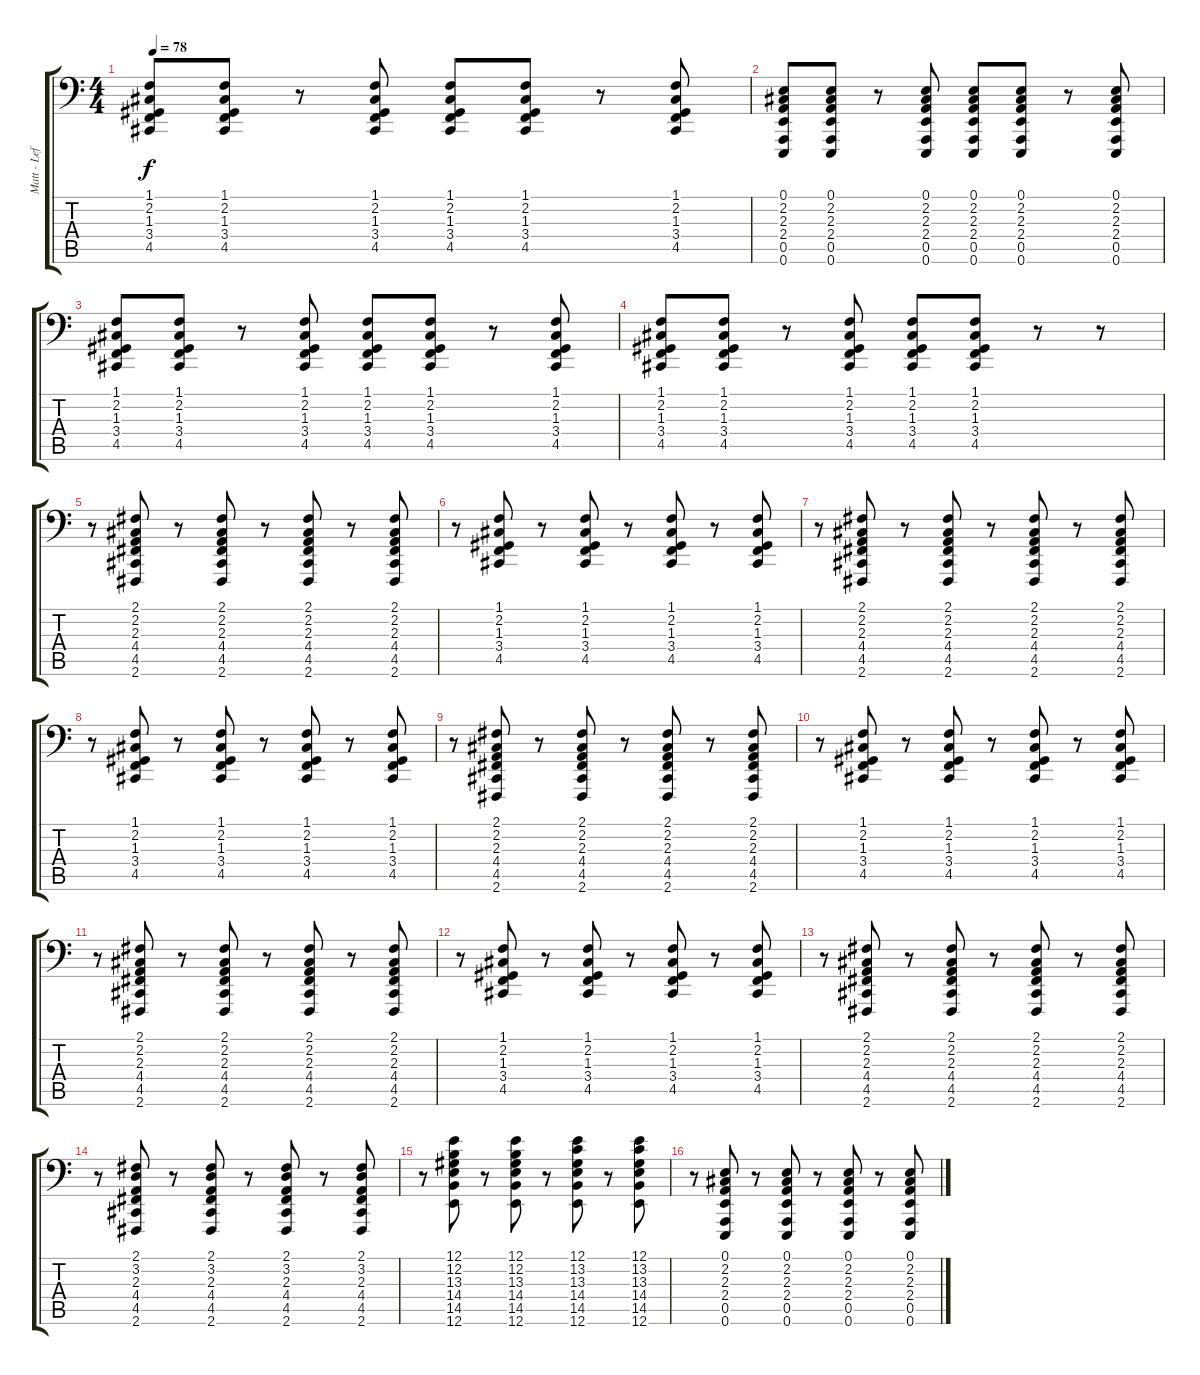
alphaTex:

\track ("Matt - Left Hand" "Matt - Lef") {instrument acousticgrandpiano}
\staff {score tabs}
\tuning (E3 B2 G2 D2 A1 E1) {hide}
\ts (4 4)
\tempo 78
\clef f4
\ks c
(1.1 2.2 1.3 3.4 4.5).8{dy f} (1.1 2.2 1.3 3.4 4.5).8 r.8 (1.1 2.2 1.3 3.4 4.5).8 (1.1 2.2 1.3 3.4 4.5).8 (1.1 2.2 1.3 3.4 4.5).8 r.8 (1.1 2.2 1.3 3.4 4.5).8 |
(0.1 2.2 2.3 2.4 0.5 0.6).8 (0.1 2.2 2.3 2.4 0.5 0.6).8 r.8 (0.1 2.2 2.3 2.4 0.5 0.6).8 (0.1 2.2 2.3 2.4 0.5 0.6).8 (0.1 2.2 2.3 2.4 0.5 0.6).8 r.8 (0.1 2.2 2.3 2.4 0.5 0.6).8 |
(1.1 2.2 1.3 3.4 4.5).8 (1.1 2.2 1.3 3.4 4.5).8 r.8 (1.1 2.2 1.3 3.4 4.5).8 (1.1 2.2 1.3 3.4 4.5).8 (1.1 2.2 1.3 3.4 4.5).8 r.8 (1.1 2.2 1.3 3.4 4.5).8 |
(1.1 2.2 1.3 3.4 4.5).8 (1.1 2.2 1.3 3.4 4.5).8 r.8 (1.1 2.2 1.3 3.4 4.5).8 (1.1 2.2 1.3 3.4 4.5).8 (1.1 2.2 1.3 3.4 4.5).8 r.8 r.8 |
r.8 (2.1 2.2 2.3 4.4 4.5 2.6).8 r.8 (2.1 2.2 2.3 4.4 4.5 2.6).8 r.8 (2.1 2.2 2.3 4.4 4.5 2.6).8 r.8 (2.1 2.2 2.3 4.4 4.5 2.6).8 |
r.8 (1.1 2.2 1.3 3.4 4.5).8 r.8 (1.1 2.2 1.3 3.4 4.5).8 r.8 (1.1 2.2 1.3 3.4 4.5).8 r.8 (1.1 2.2 1.3 3.4 4.5).8 |
r.8 (2.1 2.2 2.3 4.4 4.5 2.6).8 r.8 (2.1 2.2 2.3 4.4 4.5 2.6).8 r.8 (2.1 2.2 2.3 4.4 4.5 2.6).8 r.8 (2.1 2.2 2.3 4.4 4.5 2.6).8 |
r.8 (1.1 2.2 1.3 3.4 4.5).8 r.8 (1.1 2.2 1.3 3.4 4.5).8 r.8 (1.1 2.2 1.3 3.4 4.5).8 r.8 (1.1 2.2 1.3 3.4 4.5).8 |
r.8 (2.1 2.2 2.3 4.4 4.5 2.6).8 r.8 (2.1 2.2 2.3 4.4 4.5 2.6).8 r.8 (2.1 2.2 2.3 4.4 4.5 2.6).8 r.8 (2.1 2.2 2.3 4.4 4.5 2.6).8 |
r.8 (1.1 2.2 1.3 3.4 4.5).8 r.8 (1.1 2.2 1.3 3.4 4.5).8 r.8 (1.1 2.2 1.3 3.4 4.5).8 r.8 (1.1 2.2 1.3 3.4 4.5).8 |
r.8 (2.1 2.2 2.3 4.4 4.5 2.6).8 r.8 (2.1 2.2 2.3 4.4 4.5 2.6).8 r.8 (2.1 2.2 2.3 4.4 4.5 2.6).8 r.8 (2.1 2.2 2.3 4.4 4.5 2.6).8 |
r.8 (1.1 2.2 1.3 3.4 4.5).8 r.8 (1.1 2.2 1.3 3.4 4.5).8 r.8 (1.1 2.2 1.3 3.4 4.5).8 r.8 (1.1 2.2 1.3 3.4 4.5).8 |
r.8 (2.1 2.2 2.3 4.4 4.5 2.6).8 r.8 (2.1 2.2 2.3 4.4 4.5 2.6).8 r.8 (2.1 2.2 2.3 4.4 4.5 2.6).8 r.8 (2.1 2.2 2.3 4.4 4.5 2.6).8 |
r.8 (2.1 3.2 2.3 4.4 4.5 2.6).8 r.8 (2.1 3.2 2.3 4.4 4.5 2.6).8 r.8 (2.1 3.2 2.3 4.4 4.5 2.6).8 r.8 (2.1 3.2 2.3 4.4 4.5 2.6).8 |
r.8 (12.1 12.2 13.3 14.4 14.5 12.6).8 r.8 (12.1 12.2 13.3 14.4 14.5 12.6).8 r.8 (12.1 13.2 13.3 14.4 14.5 12.6).8 r.8 (12.1 13.2 13.3 14.4 14.5 12.6).8 |
r.8 (0.1 2.2 2.3 2.4 0.5 0.6).8 r.8 (0.1 2.2 2.3 2.4 0.5 0.6).8 r.8 (0.1 2.2 2.3 2.4 0.5 0.6).8 r.8 (0.1 2.2 2.3 2.4 0.5 0.6).8
